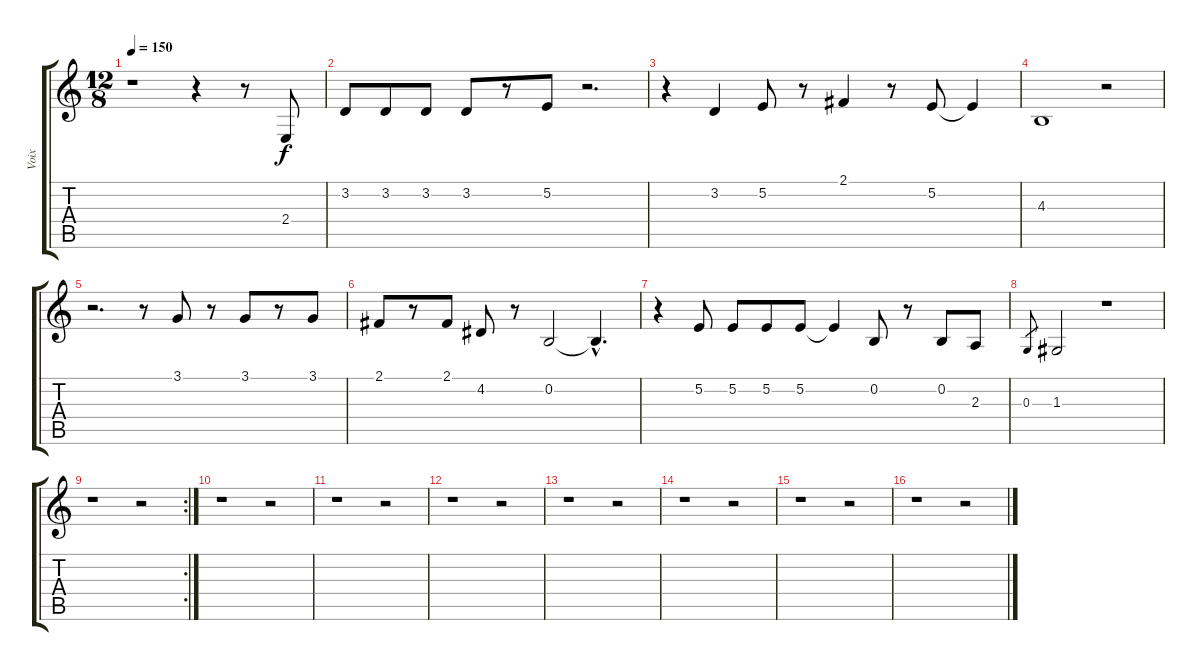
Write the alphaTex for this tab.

\track ("Voix" "Voix") {instrument choiraahs}
\staff {score tabs}
\tuning (E4 B3 G3 D3 A2 E2) {hide}
\ts (12 8)
\tempo 150
\clef g2
\ks c
r.1{dy f} r.4 r.8 2.4.8 |
3.2.8 3.2.8 3.2.8 3.2.8 r.8 5.2.8 r.2{d} |
r.4 3.2.4 5.2.8 r.8 2.1.4 r.8 5.2.8 5.2{t}.4 |
4.3.1 r.2 |
r.2{d} r.8 3.1.8 r.8 3.1.8 r.8 3.1.8 |
2.1.8 r.8 2.1.8 4.2.8 r.8 0.2.2 0.2{hac t}.4{d} |
r.4 5.2.8 5.2.8 5.2.8 5.2.8 5.2{t}.4 0.2.8 r.8 0.2.8 2.3.8 |
0.3.8{gr} 1.3.2 r.1 |
\rc 2
r.1 r.2 |
r.1 r.2 |
r.1 r.2 |
r.1 r.2 |
r.1 r.2 |
r.1 r.2 |
r.1 r.2 |
r.1 r.2
